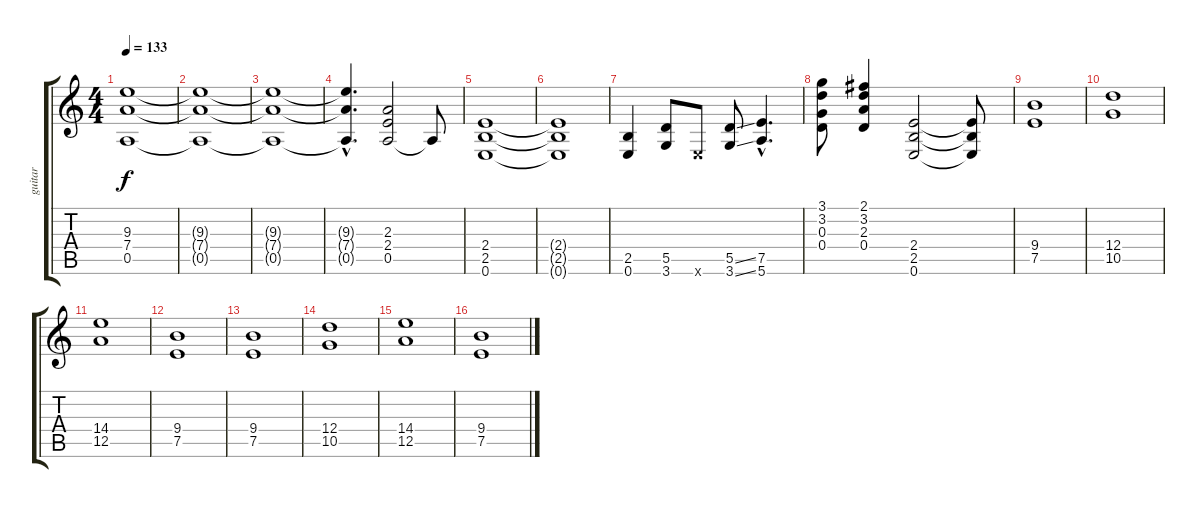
\track ("guitar" "guitar") {instrument distortionguitar}
\staff {score tabs}
\tuning (E4 B3 G3 D3 A2 E2) {hide}
\ts (4 4)
\tempo 133
\clef g2
\ks c
(9.3 7.4 0.5).1{dy f} |
(9.3{t} 7.4{t} 0.5{t}).1 |
(9.3{t} 7.4{t} 0.5{t}).1 |
(9.3{hac t} 7.4{hac t} 0.5{hac t}).4{d} (2.3 2.4 0.5).2 0.5{t}.8 |
(2.4 2.5 0.6).1 |
(2.4{t} 2.5{t} 0.6{t}).1 |
(2.5 0.6).4 (5.5 3.6).8 0.6{x}.8 (5.5{ss} 3.6{ss}).8 (7.5{hac} 5.6{hac}).4{d} |
(3.1 3.2 0.3 0.4).8 (2.1 3.2 2.3 0.4).4 (2.4 2.5 0.6).2 (2.4{t} 2.5{t} 0.6{t}).8 |
(9.4 7.5).1 |
(12.4 10.5).1 |
(14.4 12.5).1 |
(9.4 7.5).1 |
(9.4 7.5).1 |
(12.4 10.5).1 |
(14.4 12.5).1 |
(9.4 7.5).1
